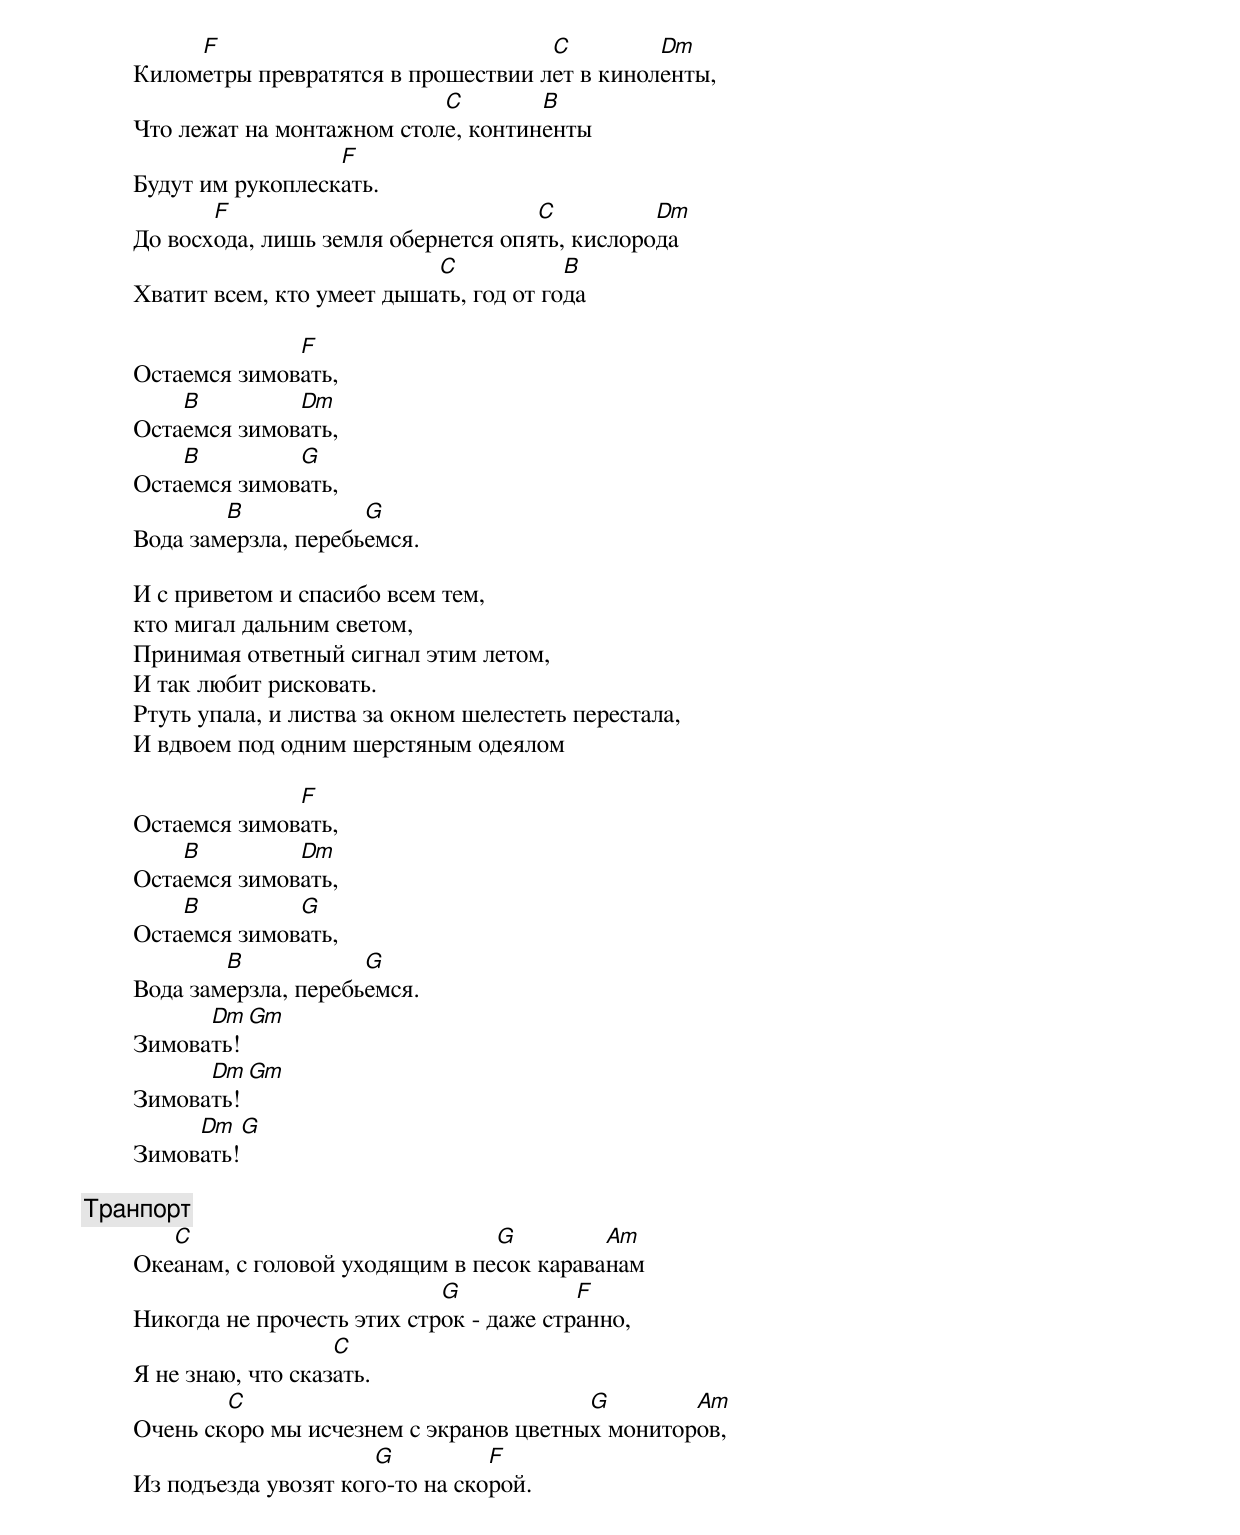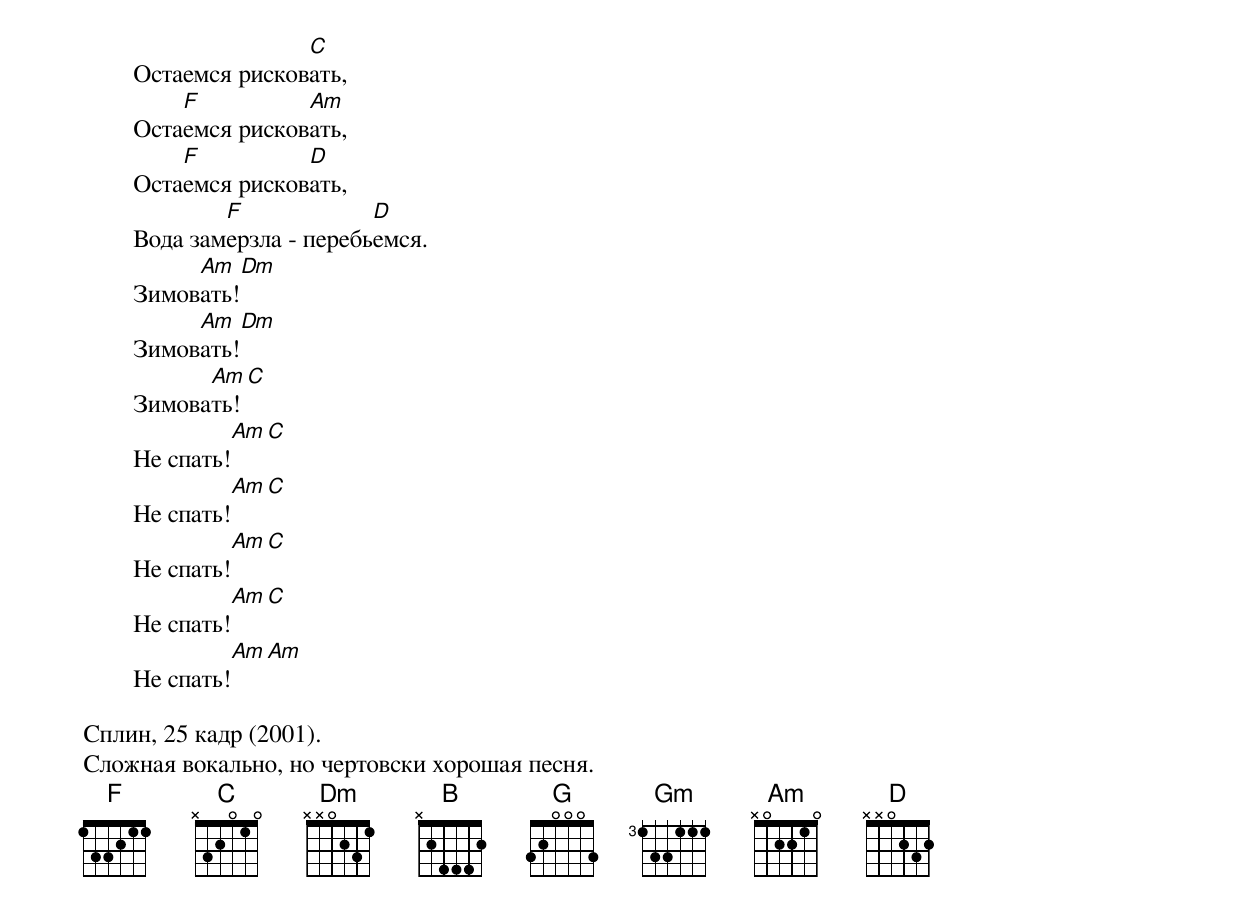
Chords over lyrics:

	     F                              C         Dm
	Километры превратятся в прошествии лет в киноленты,
	                           C        B
	Что лежат на монтажном столе, континенты
	                  F
	Будут им рукоплескать.
	       F                            C          Dm
	До восхода, лишь земля обернется опять, кислорода
	                           C            B
	Хватит всем, кто умеет дышать, год от года

	              F
	Остаемся зимовать,
	    B         Dm
	Остаемся зимовать,
	    B         G
	Остаемся зимовать,
	        B            G
	Вода замерзла, перебьемся.

	И с приветом и спасибо всем тем,
	кто мигал дальним светом,
	Принимая ответный сигнал этим летом,
	И так любит рисковать.
	Ртуть упала, и листва за окном шелестеть перестала,
	И вдвоем под одним шерстяным одеялом

	              F
	Остаемся зимовать,
	    B         Dm
	Остаемся зимовать,
	    B         G
	Остаемся зимовать,
	        B            G
	Вода замерзла, перебьемся.
	      Dm   Gm
	Зимовать!
	      Dm   Gm
	Зимовать!
	     Dm    G
	Зимовать!

	[Транпорт]
	   C                            G         Am
	Океанам, с головой уходящим в песок караванам
	                            G            F
	Никогда не прочесть этих строк - даже странно,
	                   C
	Я не знаю, что сказать.
	        С                               G        Am
	Очень скоро мы исчезнем с экранов цветных мониторов,
	                      G          F
	Из подъезда увозят кого-то на скорой.

	               C
	Остаемся рисковать,
	    F          Am
	Остаемся рисковать,
	    F          D
	Остаемся рисковать,
	        F             D
	Вода замерзла - перебьемся.
	     Am   Dm
	Зимовать!
	     Am   Dm
	Зимовать!
	      Am   С
	Зимовать!
	          Am C
	Не спать!
	          Am C
	Не спать!
	          Am C
	Не спать!
	          Am C
	Не спать!
	          Am Am
	Не спать!

Сплин, 25 кадр (2001).
Сложная вокально, но чертовски хорошая песня.
